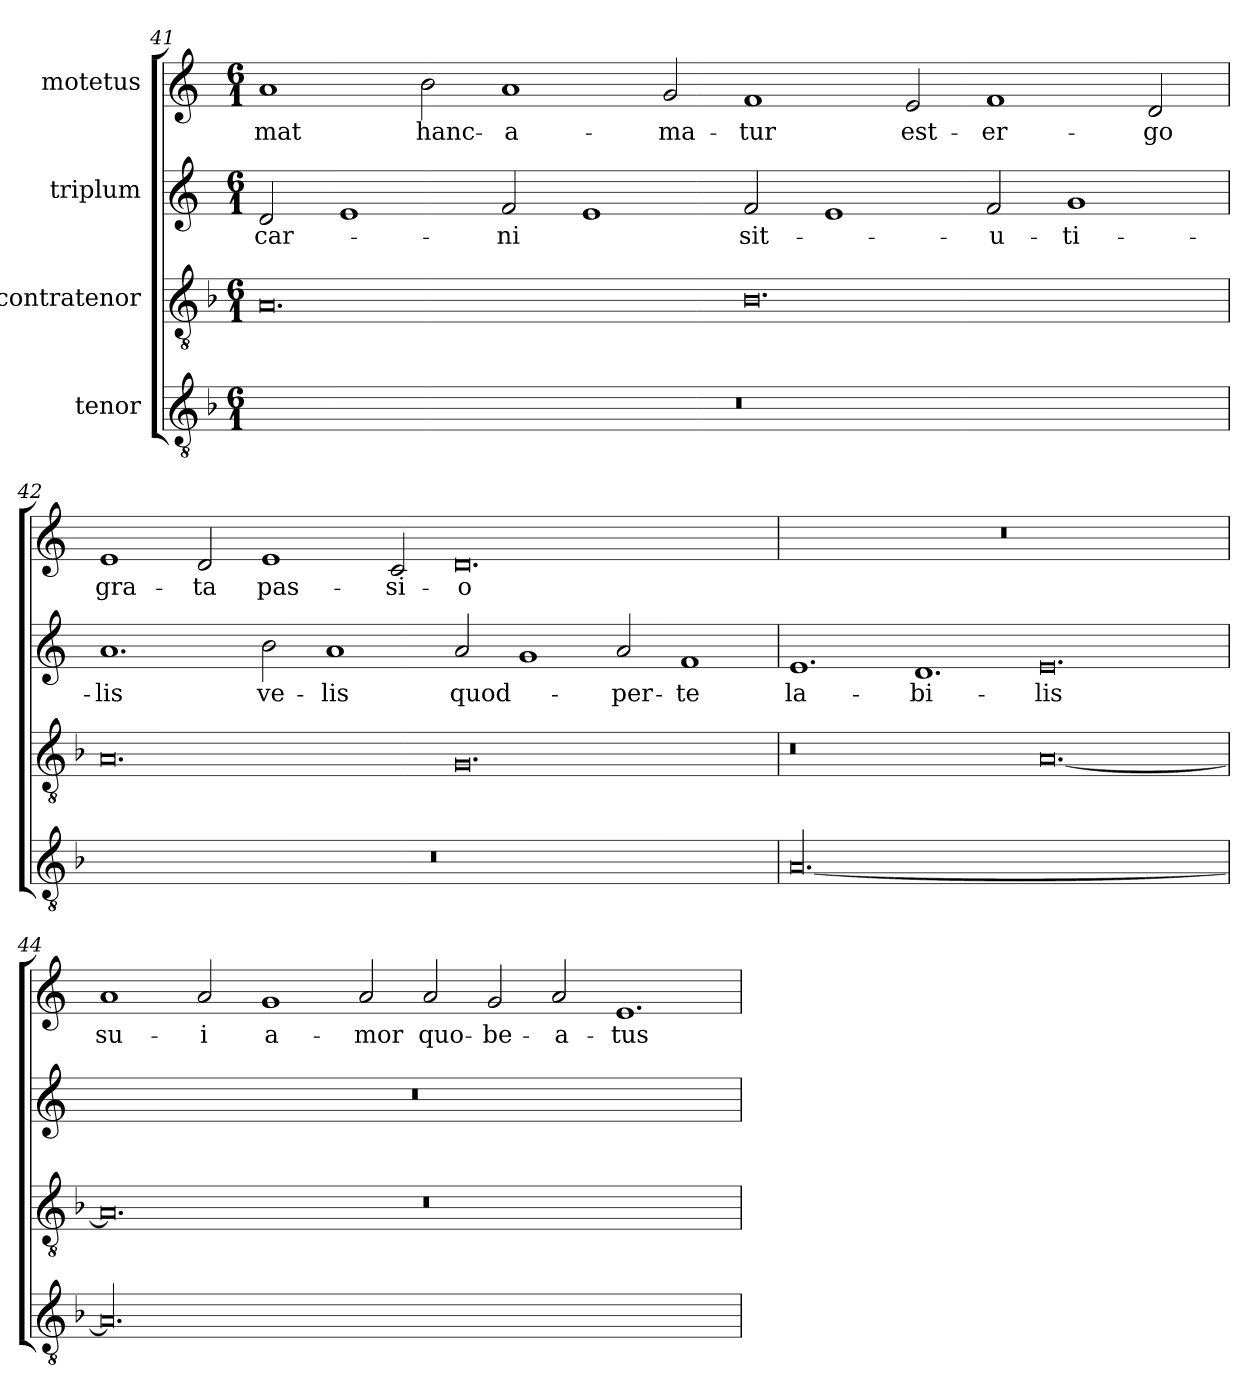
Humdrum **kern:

**kern	**kern	**kern	**text	**kern	**text
*part4	*part3	*part2	*part2	*part1	*part1
*staff4	*staff3	*staff2	*staff2	*staff1	*staff1
*I"tenor	*I"contratenor	*I"triplum	*	*I"motetus	*
*clefGv2	*clefGv2	*clefG2	*	*clefG2	*
*k[b-]	*k[b-]	*k[]	*	*k[]	*
*F:	*F:	*C:	*	*C:	*
*M6/1	*M6/1	*M6/1	*	*M6/1	*
=41	=41	=41	=41	=41	=41
00.r	0.A/	2d/	car-	1a/	-mat
.	.	1e/	.	.	.
.	.	.	.	2b\	hanc-
.	.	2f/	-ni	1a/	a-
.	.	1e/	.	.	.
.	.	.	.	2g/	-ma-
.	0.B-\	2f/	sit-	1f/	-tur
.	.	1e/	.	.	.
.	.	.	.	2e/	est-
.	.	2f/	u-	1f/	er-
.	.	1g/	-ti-	.	.
.	.	.	.	2d/	-go
=42	=42	=42	=42	=42	=42
00.r	0.A/	1.a/	-lis	1e/	gra-
.	.	.	.	2d/	-ta
.	.	2b\	ve-	1e/	pas-
.	.	1a/	-lis	.	.
.	.	.	.	2c/	-si-
.	0.G/	2a/	quod-	0.d/	-o
.	.	1g/	.	.	.
.	.	2a/	per-	.	.
.	.	1f/	-te	.	.
!!LO:PB:g=z
=43	=43	=43	=43	=43	=43
[00.A/	0.r	1.e/	la-	00.r	.
.	.	1.d/	-bi-	.	.
.	[0.A/	0.e/	-lis	.	.
=44	=44	=44	=44	=44	=44
00.A/]	0.A/]	00.r	.	1a/	su-
.	.	.	.	2a/	-i
.	.	.	.	1g/	a-
.	.	.	.	2a/	-mor
.	0.r	.	.	2a/	quo-
.	.	.	.	2g/	be-
.	.	.	.	2a/	-a-
.	.	.	.	1.e/	-tus
=	=	=	=	=	=
*-	*-	*-	*-	*-	*-
